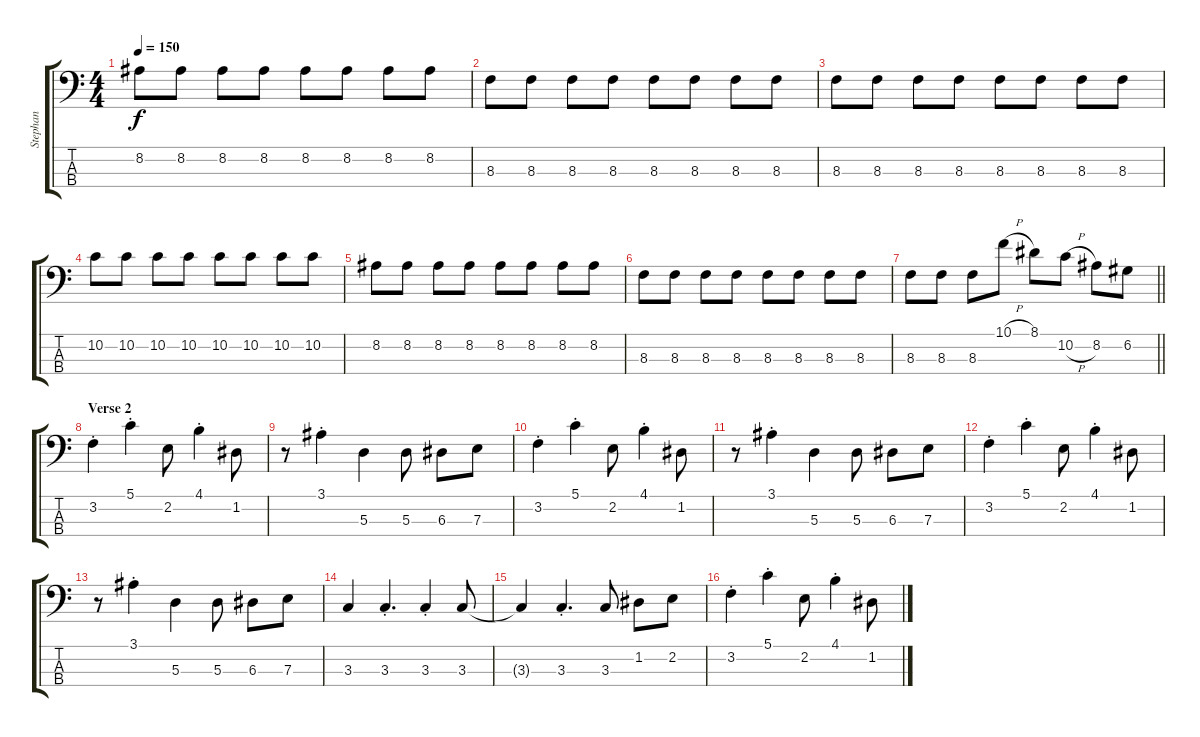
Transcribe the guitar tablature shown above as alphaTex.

\track ("Stephan" "Stephan") {instrument electricbasspick}
\staff {score tabs}
\tuning (G2 D2 A1 E1) {hide}
\ts (4 4)
\tempo 150
\clef f4
\ks c
8.2.8{dy f} 8.2.8 8.2.8 8.2.8 8.2.8 8.2.8 8.2.8 8.2.8 |
8.3.8 8.3.8 8.3.8 8.3.8 8.3.8 8.3.8 8.3.8 8.3.8 |
8.3.8 8.3.8 8.3.8 8.3.8 8.3.8 8.3.8 8.3.8 8.3.8 |
10.2.8 10.2.8 10.2.8 10.2.8 10.2.8 10.2.8 10.2.8 10.2.8 |
8.2.8 8.2.8 8.2.8 8.2.8 8.2.8 8.2.8 8.2.8 8.2.8 |
8.3.8 8.3.8 8.3.8 8.3.8 8.3.8 8.3.8 8.3.8 8.3.8 |
\barLineRight lightlight
8.3.8 8.3.8 8.3.8 10.1{h}.8 8.1.8 10.2{h}.8 8.2.8 6.2.8 |
\section ("" "Verse 2")
3.2{st}.4 5.1{st}.4 2.2.8 4.1{st}.4 1.2.8 |
r.8 3.1{st}.4 5.3.4 5.3.8 6.3.8 7.3.8 |
3.2{st}.4 5.1{st}.4 2.2.8 4.1{st}.4 1.2.8 |
r.8 3.1{st}.4 5.3.4 5.3.8 6.3.8 7.3.8 |
3.2{st}.4 5.1{st}.4 2.2.8 4.1{st}.4 1.2.8 |
r.8 3.1{st}.4 5.3.4 5.3.8 6.3.8 7.3.8 |
3.3.4 3.3{st}.4{d} 3.3{st}.4 3.3.8 |
3.3{t}.4 3.3{st}.4{d} 3.3.8 1.2.8 2.2.8 |
3.2{st}.4 5.1{st}.4 2.2.8 4.1{st}.4 1.2.8
